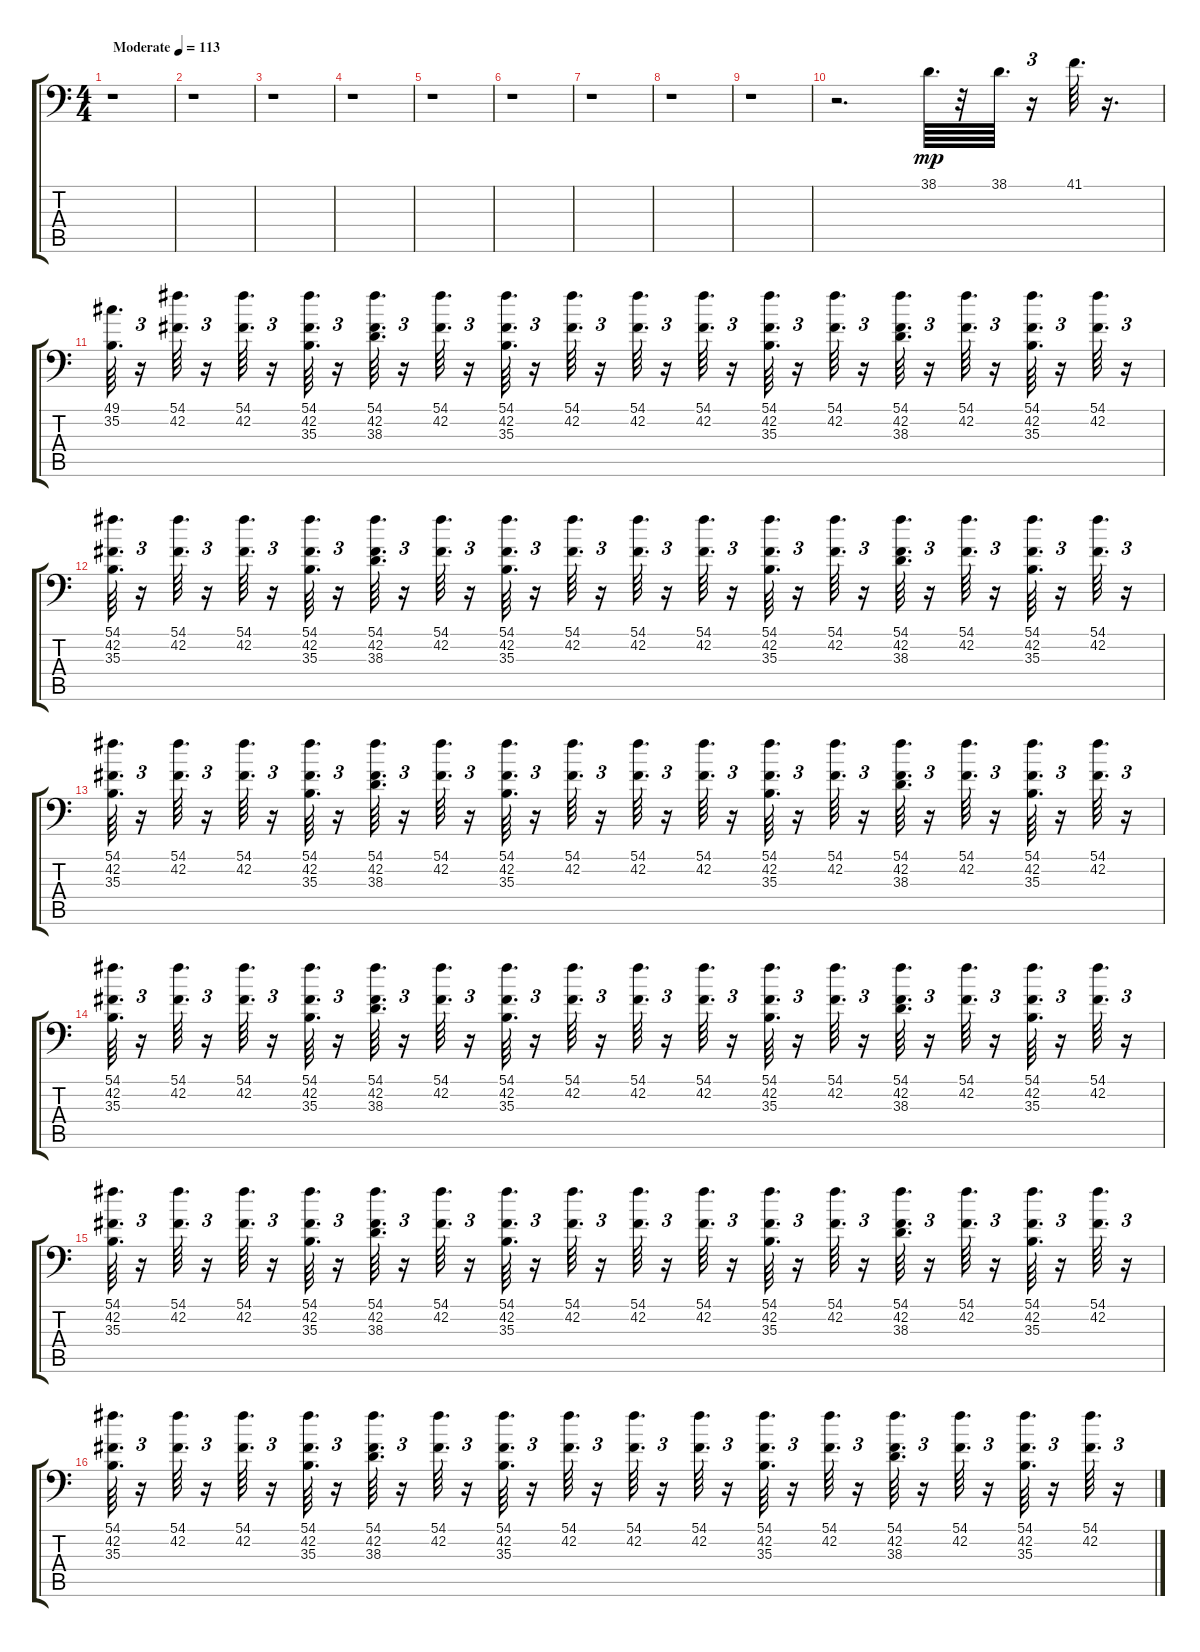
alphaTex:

\track "" {instrument acousticgrandpiano}
\staff {score tabs}
\tuning (C-1 C-1 C-1 C-1 C-1 C-1) {hide}
\ts (4 4)
\tempo (113 "Moderate")
\clef f4
\ks c
r.1{dy mp instrument acousticgrandpiano} |
r.1 |
r.1 |
r.1 |
r.1 |
r.1 |
r.1 |
r.1 |
r.1 |
r.2{d} 38.1.64{d} r.32 38.1.64{d} r.16{tu (3 2)} 41.1.64{d} r.16{d} |
(49.1 35.2).64{d} r.16{tu (3 2)} (54.1 42.2).64{d} r.16{tu (3 2)} (54.1 42.2).64{d} r.16{tu (3 2)} (54.1 42.2 35.3).64{d} r.16{tu (3 2)} (54.1 42.2 38.3).64{d} r.16{tu (3 2)} (54.1 42.2).64{d} r.16{tu (3 2)} (54.1 42.2 35.3).64{d} r.16{tu (3 2)} (54.1 42.2).64{d} r.16{tu (3 2)} (54.1 42.2).64{d} r.16{tu (3 2)} (54.1 42.2).64{d} r.16{tu (3 2)} (54.1 42.2 35.3).64{d} r.16{tu (3 2)} (54.1 42.2).64{d} r.16{tu (3 2)} (54.1 42.2 38.3).64{d} r.16{tu (3 2)} (54.1 42.2).64{d} r.16{tu (3 2)} (54.1 42.2 35.3).64{d} r.16{tu (3 2)} (54.1 42.2).64{d} r.16{tu (3 2)} |
(54.1 42.2 35.3).64{d} r.16{tu (3 2)} (54.1 42.2).64{d} r.16{tu (3 2)} (54.1 42.2).64{d} r.16{tu (3 2)} (54.1 42.2 35.3).64{d} r.16{tu (3 2)} (54.1 42.2 38.3).64{d} r.16{tu (3 2)} (54.1 42.2).64{d} r.16{tu (3 2)} (54.1 42.2 35.3).64{d} r.16{tu (3 2)} (54.1 42.2).64{d} r.16{tu (3 2)} (54.1 42.2).64{d} r.16{tu (3 2)} (54.1 42.2).64{d} r.16{tu (3 2)} (54.1 42.2 35.3).64{d} r.16{tu (3 2)} (54.1 42.2).64{d} r.16{tu (3 2)} (54.1 42.2 38.3).64{d} r.16{tu (3 2)} (54.1 42.2).64{d} r.16{tu (3 2)} (54.1 42.2 35.3).64{d} r.16{tu (3 2)} (54.1 42.2).64{d} r.16{tu (3 2)} |
(54.1 42.2 35.3).64{d} r.16{tu (3 2)} (54.1 42.2).64{d} r.16{tu (3 2)} (54.1 42.2).64{d} r.16{tu (3 2)} (54.1 42.2 35.3).64{d} r.16{tu (3 2)} (54.1 42.2 38.3).64{d} r.16{tu (3 2)} (54.1 42.2).64{d} r.16{tu (3 2)} (54.1 42.2 35.3).64{d} r.16{tu (3 2)} (54.1 42.2).64{d} r.16{tu (3 2)} (54.1 42.2).64{d} r.16{tu (3 2)} (54.1 42.2).64{d} r.16{tu (3 2)} (54.1 42.2 35.3).64{d} r.16{tu (3 2)} (54.1 42.2).64{d} r.16{tu (3 2)} (54.1 42.2 38.3).64{d} r.16{tu (3 2)} (54.1 42.2).64{d} r.16{tu (3 2)} (54.1 42.2 35.3).64{d} r.16{tu (3 2)} (54.1 42.2).64{d} r.16{tu (3 2)} |
(54.1 42.2 35.3).64{d} r.16{tu (3 2)} (54.1 42.2).64{d} r.16{tu (3 2)} (54.1 42.2).64{d} r.16{tu (3 2)} (54.1 42.2 35.3).64{d} r.16{tu (3 2)} (54.1 42.2 38.3).64{d} r.16{tu (3 2)} (54.1 42.2).64{d} r.16{tu (3 2)} (54.1 42.2 35.3).64{d} r.16{tu (3 2)} (54.1 42.2).64{d} r.16{tu (3 2)} (54.1 42.2).64{d} r.16{tu (3 2)} (54.1 42.2).64{d} r.16{tu (3 2)} (54.1 42.2 35.3).64{d} r.16{tu (3 2)} (54.1 42.2).64{d} r.16{tu (3 2)} (54.1 42.2 38.3).64{d} r.16{tu (3 2)} (54.1 42.2).64{d} r.16{tu (3 2)} (54.1 42.2 35.3).64{d} r.16{tu (3 2)} (54.1 42.2).64{d} r.16{tu (3 2)} |
(54.1 42.2 35.3).64{d} r.16{tu (3 2)} (54.1 42.2).64{d} r.16{tu (3 2)} (54.1 42.2).64{d} r.16{tu (3 2)} (54.1 42.2 35.3).64{d} r.16{tu (3 2)} (54.1 42.2 38.3).64{d} r.16{tu (3 2)} (54.1 42.2).64{d} r.16{tu (3 2)} (54.1 42.2 35.3).64{d} r.16{tu (3 2)} (54.1 42.2).64{d} r.16{tu (3 2)} (54.1 42.2).64{d} r.16{tu (3 2)} (54.1 42.2).64{d} r.16{tu (3 2)} (54.1 42.2 35.3).64{d} r.16{tu (3 2)} (54.1 42.2).64{d} r.16{tu (3 2)} (54.1 42.2 38.3).64{d} r.16{tu (3 2)} (54.1 42.2).64{d} r.16{tu (3 2)} (54.1 42.2 35.3).64{d} r.16{tu (3 2)} (54.1 42.2).64{d} r.16{tu (3 2)} |
(54.1 42.2 35.3).64{d} r.16{tu (3 2)} (54.1 42.2).64{d} r.16{tu (3 2)} (54.1 42.2).64{d} r.16{tu (3 2)} (54.1 42.2 35.3).64{d} r.16{tu (3 2)} (54.1 42.2 38.3).64{d} r.16{tu (3 2)} (54.1 42.2).64{d} r.16{tu (3 2)} (54.1 42.2 35.3).64{d} r.16{tu (3 2)} (54.1 42.2).64{d} r.16{tu (3 2)} (54.1 42.2).64{d} r.16{tu (3 2)} (54.1 42.2).64{d} r.16{tu (3 2)} (54.1 42.2 35.3).64{d} r.16{tu (3 2)} (54.1 42.2).64{d} r.16{tu (3 2)} (54.1 42.2 38.3).64{d} r.16{tu (3 2)} (54.1 42.2).64{d} r.16{tu (3 2)} (54.1 42.2 35.3).64{d} r.16{tu (3 2)} (54.1 42.2).64{d} r.16{tu (3 2)}
